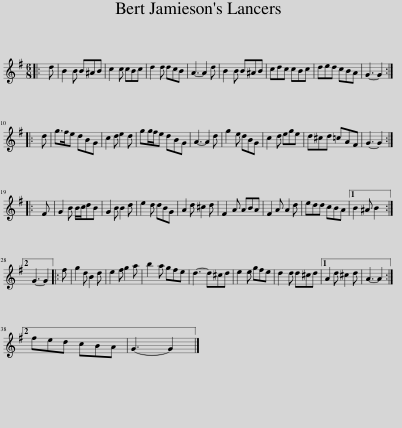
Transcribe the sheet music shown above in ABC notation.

X:1
L:1/8
M:6/8
I:linebreak $
K:G
V:1 treble
V:1
|: d | B2 B B^AB | c2 c cBc | d2 d dcB | A3- A2 d | %5
 B2 B B^AB | cdc cBc | ded cBA | G3- G2 ::$ d | %10
 g>fe dBG | c2 d e2 d | gg/f/e dBG | A3- A2 d | g2 e dBG | %15
 c2 d ege | d^cd =cAF | G3- G2 ::$ F | G2 B B/c/dB | %20
 G2 B B2 d | e2 d dBG | A2 d ^c2 d | F2 A ABA | F2 A A2 d | %25
 edd cBA |1 B2 ^A B2 :|2$ G3- G2 |: f | g2 d B2 d | %30
 e2 f g2 a | b2 a gfe | d3- d^cd | e2 e gfe | d2 d d^cd |1 %35
 A2 d ^c2 d | A3- A2 :|2$ fed cBA | G3- G2 |] %39
